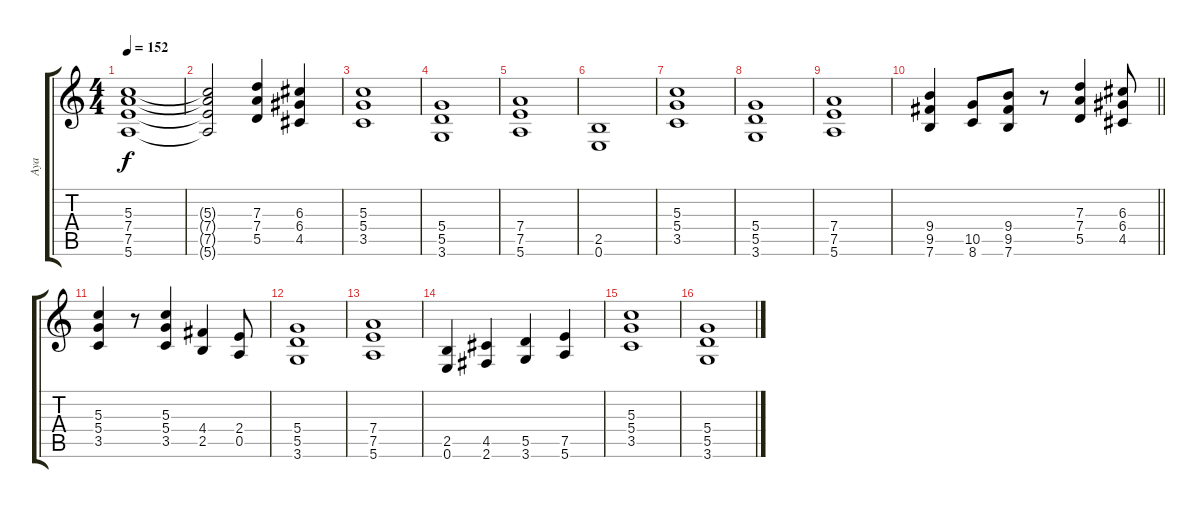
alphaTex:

\track ("Aya" "Aya") {instrument overdrivenguitar}
\staff {score tabs}
\tuning (E4 B3 G3 D3 A2 E2) {hide}
\ts (4 4)
\tempo 152
\clef g2
\ks c
(5.3 7.4 7.5 5.6).1{dy f} |
(5.3{t} 7.4{t} 7.5{t} 5.6{t}).2 (7.3 7.4 5.5).4{volume 8} (6.3 6.4 4.5).4 |
(5.3 5.4 3.5).1 |
(5.4 5.5 3.6).1 |
(7.4 7.5 5.6).1 |
(2.5 0.6).1 |
(5.3 5.4 3.5).1 |
(5.4 5.5 3.6).1 |
(7.4 7.5 5.6).1 |
\barLineRight lightlight
(9.4 9.5 7.6).4{volume 12} (10.5 8.6).8 (9.4 9.5 7.6).8 r.8 (7.3 7.4 5.5).4 (6.3 6.4 4.5).8 |
(5.3 5.4 3.5).4 r.8 (5.3 5.4 3.5).4 (4.4 2.5).4 (2.4 0.5).8 |
(5.4 5.5 3.6).1 |
(7.4 7.5 5.6).1 |
(2.5 0.6).4 (4.5 2.6).4 (5.5 3.6).4 (7.5 5.6).4 |
(5.3 5.4 3.5).1 |
(5.4 5.5 3.6).1
